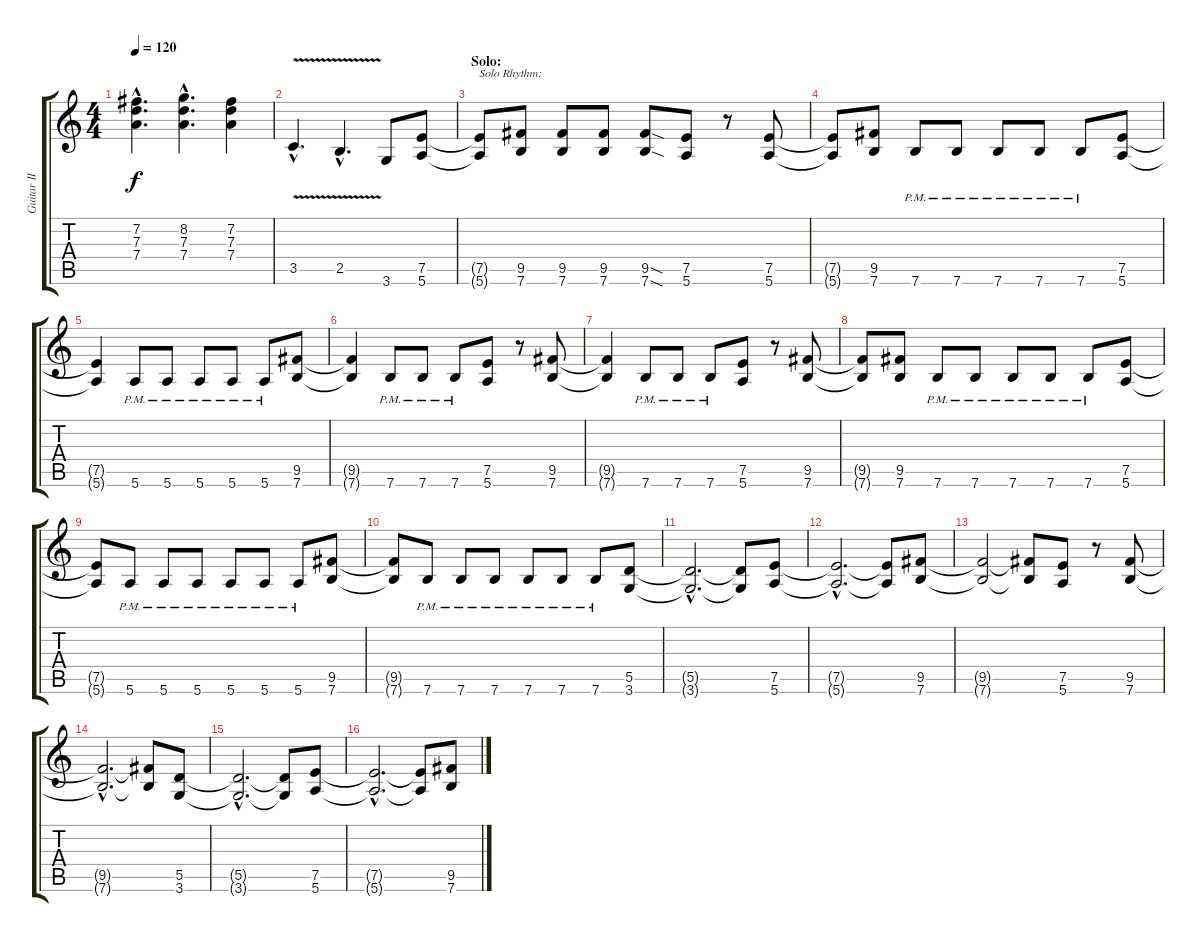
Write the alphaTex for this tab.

\track ("Guitar II" "Guitar II") {instrument distortionguitar}
\staff {score tabs}
\tuning (E4 B3 G3 D3 A2 E2) {hide}
\ts (4 4)
\tempo 120
\clef g2
\ks c
(7.2{hac} 7.3{hac} 7.4{hac}).4{d dy f} (8.2{hac} 7.3{hac} 7.4{hac}).4{d} (7.2 7.3 7.4).4 |
3.5{v hac}.4{d} 2.5{v hac}.4{d} 3.6.8 (7.5 5.6).8 |
\section ("" "Solo:")
(7.5{t} 5.6{t}).8{txt "Solo Rhythm:"} (9.5 7.6).8 (9.5 7.6).8 (9.5 7.6).8 (9.5{sod} 7.6{sod}).8 (7.5 5.6).8 r.8 (7.5 5.6).8 |
(7.5{t} 5.6{t}).8 (9.5 7.6).8 7.6{pm}.8 7.6{pm}.8 7.6{pm}.8 7.6{pm}.8 7.6{pm}.8 (7.5 5.6).8 |
(7.5{t} 5.6{t}).4 5.6{pm}.8 5.6{pm}.8 5.6{pm}.8 5.6{pm}.8 5.6{pm}.8 (9.5 7.6).8 |
(9.5{t} 7.6{t}).4 7.6{pm}.8 7.6{pm}.8 7.6{pm}.8 (7.5 5.6).8 r.8 (9.5 7.6).8 |
(9.5{t} 7.6{t}).4 7.6{pm}.8 7.6{pm}.8 7.6{pm}.8 (7.5 5.6).8 r.8 (9.5 7.6).8 |
(9.5{t} 7.6{t}).8 (9.5 7.6).8 7.6{pm}.8 7.6{pm}.8 7.6{pm}.8 7.6{pm}.8 7.6{pm}.8 (7.5 5.6).8 |
(7.5{t} 5.6{t}).8 5.6{pm}.8 5.6{pm}.8 5.6{pm}.8 5.6{pm}.8 5.6{pm}.8 5.6{pm}.8 (9.5 7.6).8 |
(9.5{t} 7.6{t}).8 7.6{pm}.8 7.6{pm}.8 7.6{pm}.8 7.6{pm}.8 7.6{pm}.8 7.6{pm}.8 (5.5 3.6).8 |
(5.5{hac t} 3.6{hac t}).2{d} (5.5{t} 3.6{t}).8 (7.5 5.6).8 |
(7.5{hac t} 5.6{hac t}).2{d} (7.5{t} 5.6{t}).8 (9.5 7.6).8 |
(9.5{t} 7.6{t}).2 (9.5{t} 7.6{t}).8 (7.5 5.6).8 r.8 (9.5 7.6).8 |
(9.5{hac t} 7.6{hac t}).2{d} (9.5{t} 7.6{t}).8 (5.5 3.6).8 |
(5.5{hac t} 3.6{hac t}).2{d} (5.5{t} 3.6{t}).8 (7.5 5.6).8 |
(7.5{hac t} 5.6{hac t}).2{d} (7.5{t} 5.6{t}).8 (9.5 7.6).8
